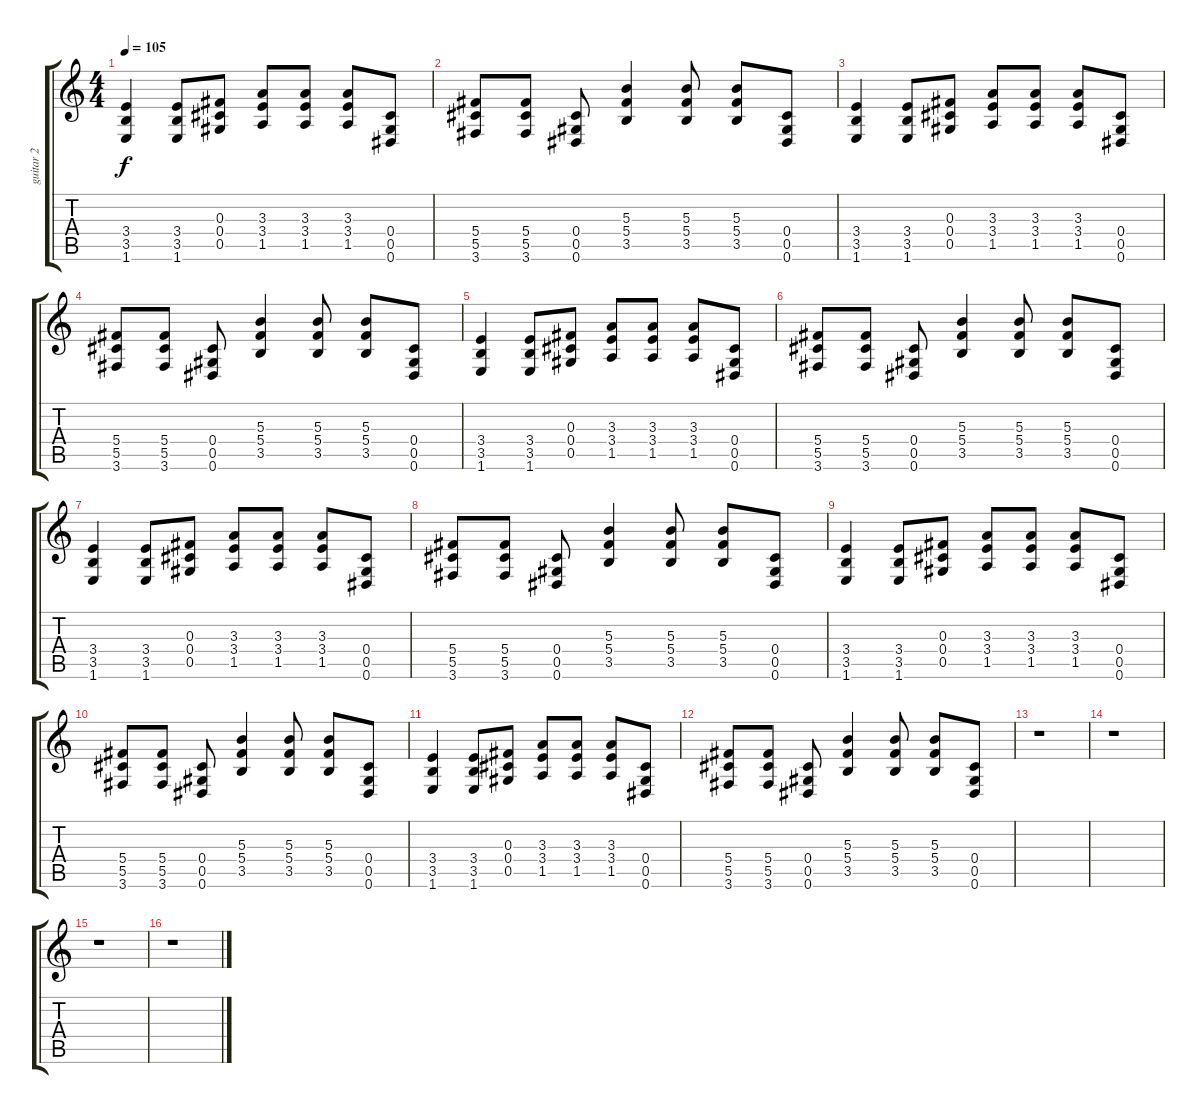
\track ("guitar 2" "guitar 2") {instrument overdrivenguitar}
\staff {score tabs}
\tuning (Eb4 Bb3 Gb3 Db3 Ab2 Eb2) {hide}
\ts (4 4)
\tempo 105
\clef g2
\ks c
(3.4 3.5 1.6).4{dy f} (3.4 3.5 1.6).8 (0.3 0.4 0.5).8 (3.3 3.4 1.5).8 (3.3 3.4 1.5).8 (3.3 3.4 1.5).8 (0.4 0.5 0.6).8 |
(5.4 5.5 3.6).8 (5.4 5.5 3.6).8 (0.4 0.5 0.6).8 (5.3 5.4 3.5).4 (5.3 5.4 3.5).8 (5.3 5.4 3.5).8 (0.4 0.5 0.6).8 |
(3.4 3.5 1.6).4 (3.4 3.5 1.6).8 (0.3 0.4 0.5).8 (3.3 3.4 1.5).8 (3.3 3.4 1.5).8 (3.3 3.4 1.5).8 (0.4 0.5 0.6).8 |
(5.4 5.5 3.6).8 (5.4 5.5 3.6).8 (0.4 0.5 0.6).8 (5.3 5.4 3.5).4 (5.3 5.4 3.5).8 (5.3 5.4 3.5).8 (0.4 0.5 0.6).8 |
(3.4 3.5 1.6).4 (3.4 3.5 1.6).8 (0.3 0.4 0.5).8 (3.3 3.4 1.5).8 (3.3 3.4 1.5).8 (3.3 3.4 1.5).8 (0.4 0.5 0.6).8 |
(5.4 5.5 3.6).8 (5.4 5.5 3.6).8 (0.4 0.5 0.6).8 (5.3 5.4 3.5).4 (5.3 5.4 3.5).8 (5.3 5.4 3.5).8 (0.4 0.5 0.6).8 |
(3.4 3.5 1.6).4 (3.4 3.5 1.6).8 (0.3 0.4 0.5).8 (3.3 3.4 1.5).8 (3.3 3.4 1.5).8 (3.3 3.4 1.5).8 (0.4 0.5 0.6).8 |
(5.4 5.5 3.6).8 (5.4 5.5 3.6).8 (0.4 0.5 0.6).8 (5.3 5.4 3.5).4 (5.3 5.4 3.5).8 (5.3 5.4 3.5).8 (0.4 0.5 0.6).8 |
(3.4 3.5 1.6).4 (3.4 3.5 1.6).8 (0.3 0.4 0.5).8 (3.3 3.4 1.5).8 (3.3 3.4 1.5).8 (3.3 3.4 1.5).8 (0.4 0.5 0.6).8 |
(5.4 5.5 3.6).8 (5.4 5.5 3.6).8 (0.4 0.5 0.6).8 (5.3 5.4 3.5).4 (5.3 5.4 3.5).8 (5.3 5.4 3.5).8 (0.4 0.5 0.6).8 |
(3.4 3.5 1.6).4 (3.4 3.5 1.6).8 (0.3 0.4 0.5).8 (3.3 3.4 1.5).8 (3.3 3.4 1.5).8 (3.3 3.4 1.5).8 (0.4 0.5 0.6).8 |
(5.4 5.5 3.6).8 (5.4 5.5 3.6).8 (0.4 0.5 0.6).8 (5.3 5.4 3.5).4 (5.3 5.4 3.5).8 (5.3 5.4 3.5).8 (0.4 0.5 0.6).8 |
r.1 |
r.1 |
r.1 |
r.1
